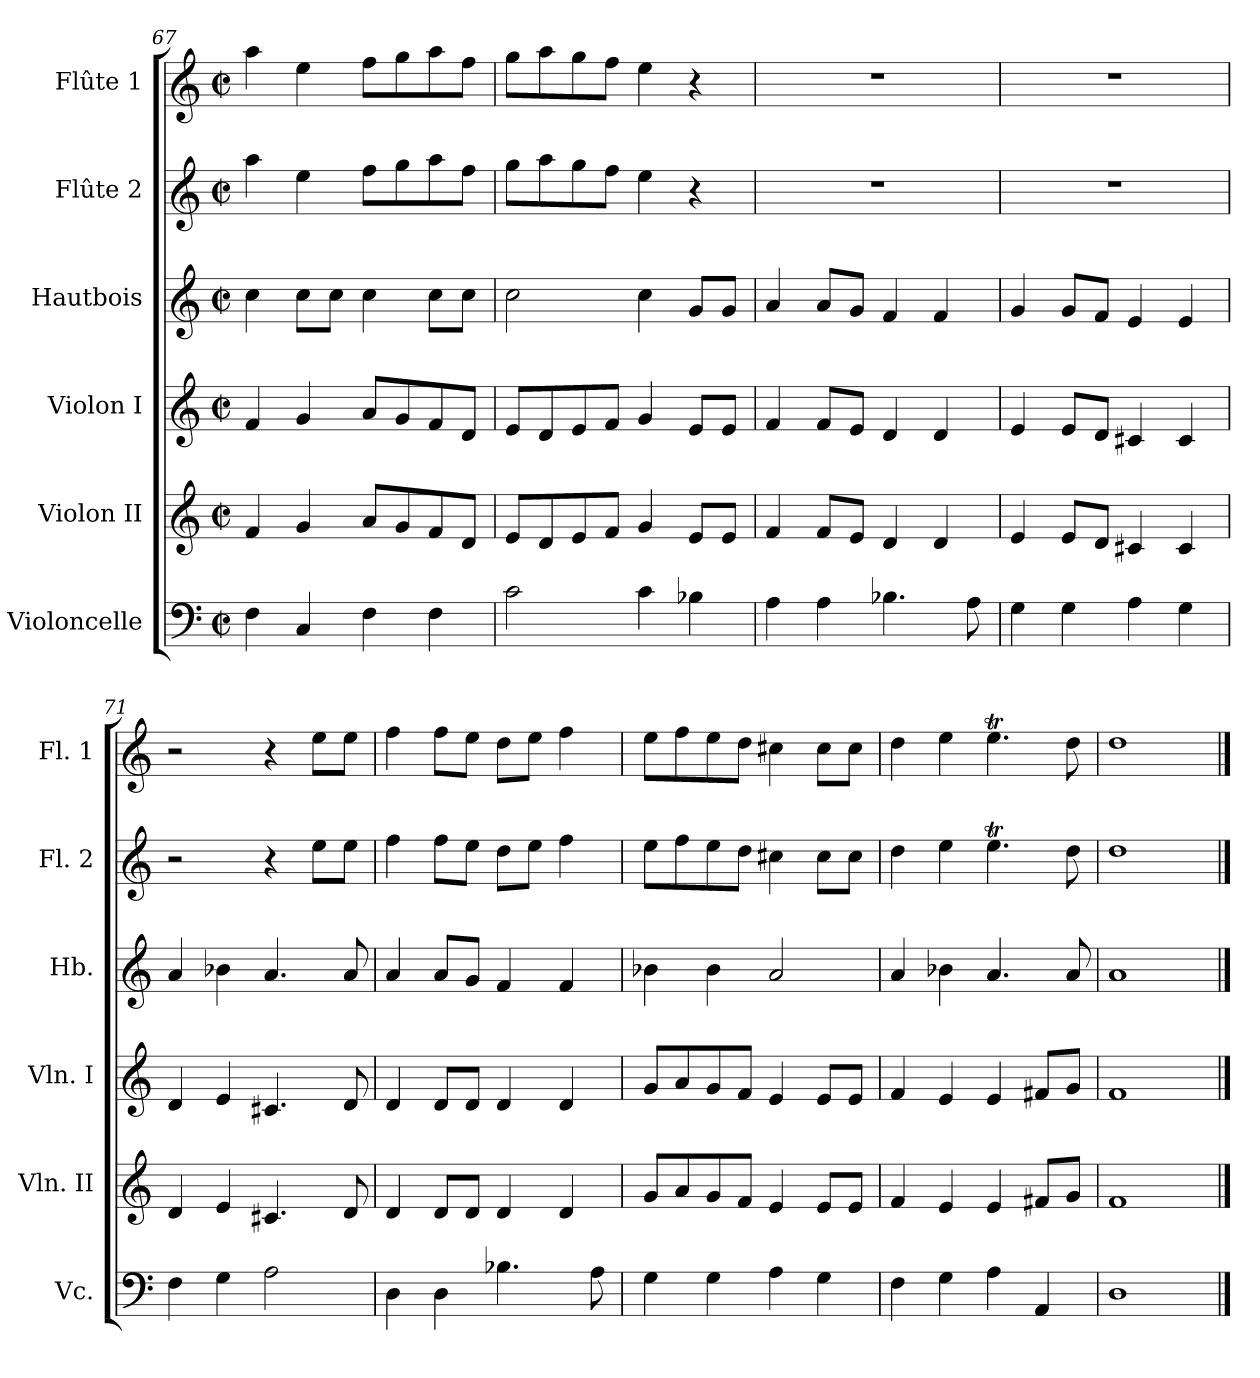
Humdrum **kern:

**kern	**kern	**kern	**kern	**kern	**kern
*part6	*part5	*part4	*part3	*part2	*part1
*staff6	*staff5	*staff4	*staff3	*staff2	*staff1
*I"Violoncelle	*I"Violon II	*I"Violon I	*I"Hautbois	*I"Flûte 2	*I"Flûte 1
*I'Vc.	*I'Vln. II	*I'Vln. I	*I'Hb.	*I'Fl. 2	*I'Fl. 1
*clefF4	*clefG2	*clefG2	*clefG2	*clefG2	*clefG2
*k[]	*k[]	*k[]	*k[]	*k[]	*k[]
*C:	*C:	*C:	*C:	*C:	*C:
*M2/2	*M2/2	*M2/2	*M2/2	*M2/2	*M2/2
*met(c|)	*met(c|)	*met(c|)	*met(c|)	*met(c|)	*met(c|)
=67	=67	=67	=67	=67	=67
4F\	4f/	4f/	4cc\	4aa\	4aa\
4C/	4g/	4g/	8cc\L	4ee\	4ee\
.	.	.	8cc\J	.	.
4F\	8a/L	8a/L	4cc\	8ff\L	8ff\L
.	8g/	8g/	.	8gg\	8gg\
4F\	8f/	8f/	8cc\L	8aa\	8aa\
.	8d/J	8d/J	8cc\J	8ff\J	8ff\J
=68	=68	=68	=68	=68	=68
2c\	8e/L	8e/L	2cc\	8gg\L	8gg\L
.	8d/	8d/	.	8aa\	8aa\
.	8e/	8e/	.	8gg\	8gg\
.	8f/J	8f/J	.	8ff\J	8ff\J
4c\	4g/	4g/	4cc\	4ee\	4ee\
4B-X\	8e/L	8e/L	8g/L	4r	4r
.	8e/J	8e/J	8g/J	.	.
!!LO:LB:g=z
=69	=69	=69	=69	=69	=69
4A\	4f/	4f/	4a/	1r	1r
4A\	8f/L	8f/L	8a/L	.	.
.	8e/J	8e/J	8g/J	.	.
4.B-X\	4d/	4d/	4f/	.	.
.	4d/	4d/	4f/	.	.
8A\	.	.	.	.	.
=70	=70	=70	=70	=70	=70
4G\	4e/	4e/	4g/	1r	1r
4G\	8e/L	8e/L	8g/L	.	.
.	8d/J	8d/J	8f/J	.	.
4A\	4c#X/	4c#X/	4e/	.	.
4G\	4c#/	4c#/	4e/	.	.
=71	=71	=71	=71	=71	=71
4F\	4d/	4d/	4a/	2r	2r
4G\	4e/	4e/	4b-X\	.	.
2A\	4.c#X/	4.c#X/	4.a/	4r	4r
.	.	.	.	8ee\L	8ee\L
.	8d/	8d/	8a/	8ee\J	8ee\J
=72	=72	=72	=72	=72	=72
4D\	4d/	4d/	4a/	4ff\	4ff\
4D\	8d/L	8d/L	8a/L	8ff\L	8ff\L
.	8d/J	8d/J	8g/J	8ee\J	8ee\J
4.B-X\	4d/	4d/	4f/	8dd\L	8dd\L
.	.	.	.	8ee\J	8ee\J
.	4d/	4d/	4f/	4ff\	4ff\
8A\	.	.	.	.	.
!!LO:PB:g=z
=73	=73	=73	=73	=73	=73
4G\	8g/L	8g/L	4b-X\	8ee\L	8ee\L
.	8a/	8a/	.	8ff\	8ff\
4G\	8g/	8g/	4b-\	8ee\	8ee\
.	8f/J	8f/J	.	8dd\J	8dd\J
4A\	4e/	4e/	2a/	4cc#X\	4cc#X\
4G\	8e/L	8e/L	.	8cc#\L	8cc#\L
.	8e/J	8e/J	.	8cc#\J	8cc#\J
=74	=74	=74	=74	=74	=74
4F\	4f/	4f/	4a/	4dd\	4dd\
4G\	4e/	4e/	4b-X\	4ee\	4ee\
4A\	4e/	4e/	4.a/	4.eet\	4.eet\
4AA/	8f#X/L	8f#X/L	.	.	.
.	8g/J	8g/J	8a/	8dd\	8dd\
=75	=75	=75	=75	=75	=75
1D	1f	1f	1a	1dd	1dd
==	==	==	==	==	==
*-	*-	*-	*-	*-	*-
